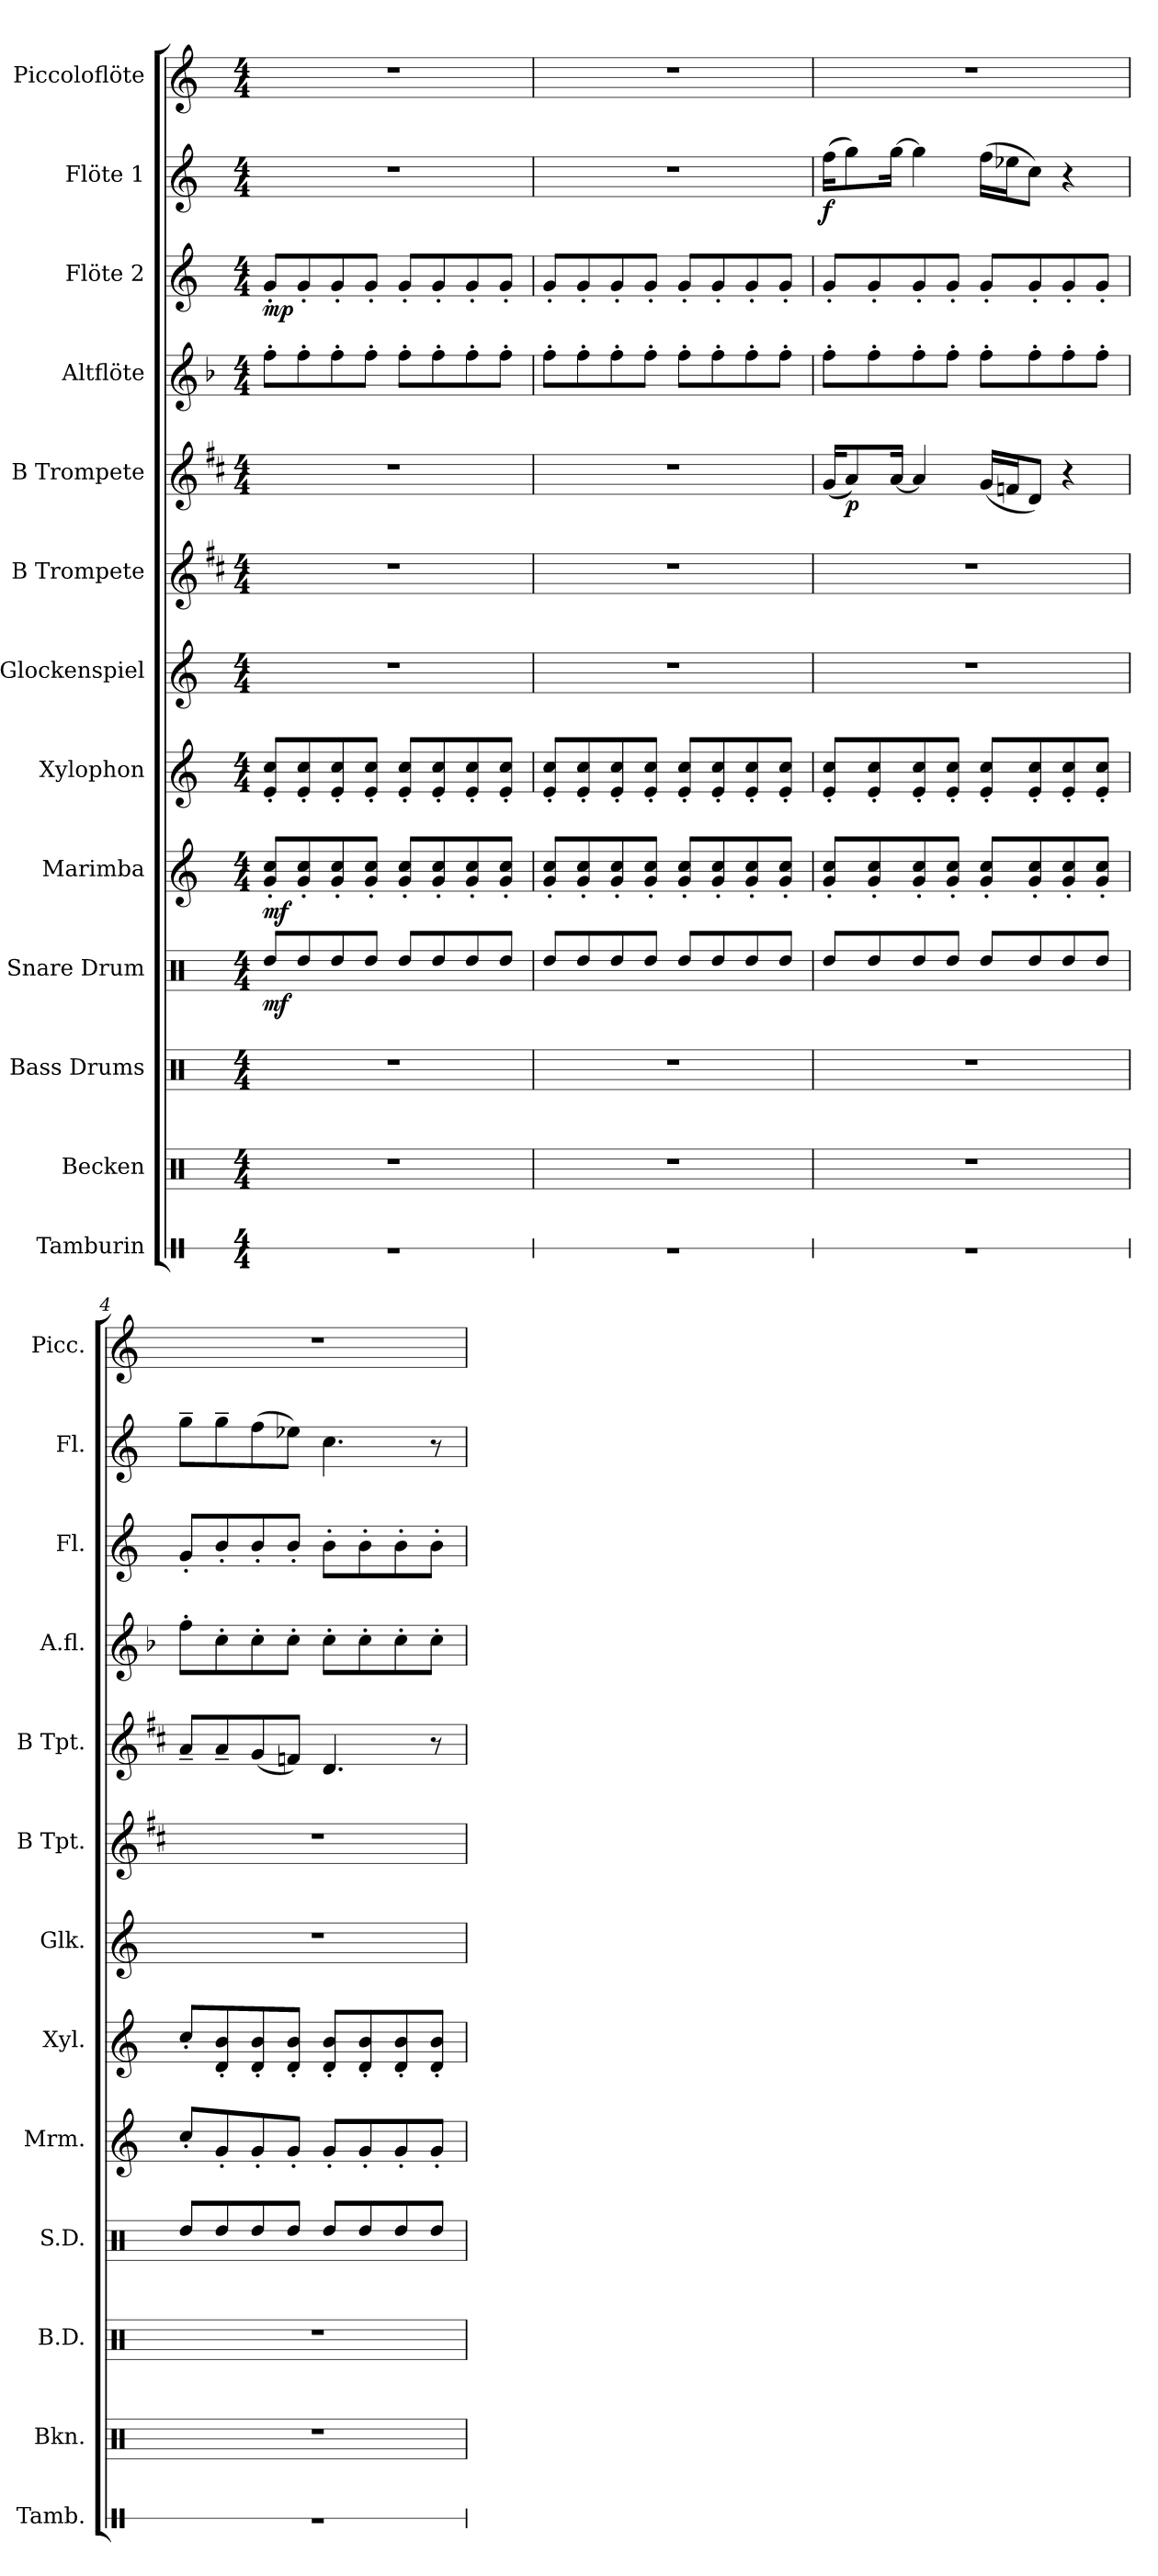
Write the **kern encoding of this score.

**kern	**kern	**kern	**kern	**dynam	**kern	**dynam	**kern	**kern	**kern	**kern	**dynam	**kern	**kern	**dynam	**kern	**dynam	**kern
*part13	*part12	*part11	*part10	*part10	*part9	*part9	*part8	*part7	*part6	*part5	*part5	*part4	*part3	*part3	*part2	*part2	*part1
*staff13	*staff12	*staff11	*staff10	*staff10	*staff9	*staff9	*staff8	*staff7	*staff6	*staff5	*staff5	*staff4	*staff3	*staff3	*staff2	*staff2	*staff1
*I"Tamburin	*I"Becken	*I"Bass Drums	*I"Snare Drum	*	*I"Marimba	*	*I"Xylophon	*I"Glockenspiel	*I"B Trompete	*I"B Trompete	*	*I"Altflöte	*I"Flöte 2	*	*I"Flöte 1	*	*I"Piccoloflöte
*I'Tamb.	*I'Bkn.	*I'B.D.	*I'S.D.	*	*I'Mrm.	*	*I'Xyl.	*I'Glk.	*I'B Tpt.	*I'B Tpt.	*	*I'A.fl.	*I'Fl.	*	*I'Fl.	*	*I'Picc.
*stria1	*	*	*	*	*	*	*	*	*	*	*	*	*	*	*	*	*
*clefX	*clefX	*clefX	*clefX	*	*clefG2	*	*clefG2	*clefG2	*clefG2	*clefG2	*	*clefG2	*clefG2	*	*clefG2	*	*clefG2
*	*	*	*	*	*	*	*ITrd-7c-12	*ITrd-14c-24	*ITrd1c2	*ITrd1c2	*	*ITrd3c5	*	*	*	*	*ITrd-7c-12
*k[]	*k[]	*k[]	*k[]	*	*k[]	*	*k[]	*k[]	*k[]	*k[]	*	*k[]	*k[]	*	*k[]	*	*k[]
*M4/4	*M4/4	*M4/4	*M4/4	*	*M4/4	*	*M4/4	*M4/4	*M4/4	*M4/4	*	*M4/4	*M4/4	*	*M4/4	*	*M4/4
*MM110	*MM110	*MM110	*MM110	*	*MM110	*	*MM110	*MM110	*MM110	*MM110	*	*MM110	*MM110	*	*MM110	*	*MM110
=1	=1	=1	=1	=1	=1	=1	=1	=1	=1	=1	=1	=1	=1	=1	=1	=1	=1
!	!	!	!	!LO:DY:b	!	!LO:DY:b	!	!	!	!	!	!	!	!LO:DY:b	!	!	!
1r	1r	1r	8Rdd/L	mf	8g/' 8cc/'L	mf	8ee/' 8ccc/'L	1r	1r	1r	.	8cc'\L	8g'/L	mp	1r	.	1r
.	.	.	8Rdd/	.	8g/' 8cc/'	.	8ee/' 8ccc/'	.	.	.	.	8cc'\	8g'/	.	.	.	.
.	.	.	8Rdd/	.	8g/' 8cc/'	.	8ee/' 8ccc/'	.	.	.	.	8cc'\	8g'/	.	.	.	.
.	.	.	8Rdd/J	.	8g/' 8cc/'J	.	8ee/' 8ccc/'J	.	.	.	.	8cc'\J	8g'/J	.	.	.	.
.	.	.	8Rdd/L	.	8g/' 8cc/'L	.	8ee/' 8ccc/'L	.	.	.	.	8cc'\L	8g'/L	.	.	.	.
.	.	.	8Rdd/	.	8g/' 8cc/'	.	8ee/' 8ccc/'	.	.	.	.	8cc'\	8g'/	.	.	.	.
.	.	.	8Rdd/	.	8g/' 8cc/'	.	8ee/' 8ccc/'	.	.	.	.	8cc'\	8g'/	.	.	.	.
.	.	.	8Rdd/J	.	8g/' 8cc/'J	.	8ee/' 8ccc/'J	.	.	.	.	8cc'\J	8g'/J	.	.	.	.
=2	=2	=2	=2	=2	=2	=2	=2	=2	=2	=2	=2	=2	=2	=2	=2	=2	=2
1r	1r	1r	8Rdd/L	.	8g/' 8cc/'L	.	8ee/' 8ccc/'L	1r	1r	1r	.	8cc'\L	8g'/L	.	1r	.	1r
.	.	.	8Rdd/	.	8g/' 8cc/'	.	8ee/' 8ccc/'	.	.	.	.	8cc'\	8g'/	.	.	.	.
.	.	.	8Rdd/	.	8g/' 8cc/'	.	8ee/' 8ccc/'	.	.	.	.	8cc'\	8g'/	.	.	.	.
.	.	.	8Rdd/J	.	8g/' 8cc/'J	.	8ee/' 8ccc/'J	.	.	.	.	8cc'\J	8g'/J	.	.	.	.
.	.	.	8Rdd/L	.	8g/' 8cc/'L	.	8ee/' 8ccc/'L	.	.	.	.	8cc'\L	8g'/L	.	.	.	.
.	.	.	8Rdd/	.	8g/' 8cc/'	.	8ee/' 8ccc/'	.	.	.	.	8cc'\	8g'/	.	.	.	.
.	.	.	8Rdd/	.	8g/' 8cc/'	.	8ee/' 8ccc/'	.	.	.	.	8cc'\	8g'/	.	.	.	.
.	.	.	8Rdd/J	.	8g/' 8cc/'J	.	8ee/' 8ccc/'J	.	.	.	.	8cc'\J	8g'/J	.	.	.	.
=3	=3	=3	=3	=3	=3	=3	=3	=3	=3	=3	=3	=3	=3	=3	=3	=3	=3
!	!	!	!	!	!	!	!	!	!	!	!	!	!	!	!	!LO:DY:b	!
1r	1r	1r	8Rdd/L	.	8g/' 8cc/'L	.	8ee/' 8ccc/'L	1r	1r	(16f/KL	.	8cc'\L	8g'/L	.	(16ff\KL	f	1r
!	!	!	!	!	!	!	!	!	!	!	!LO:DY:b	!	!	!	!	!	!
.	.	.	.	.	.	.	.	.	.	8g/)	p	.	.	.	8gg\)	.	.
.	.	.	8Rdd/	.	8g/' 8cc/'	.	8ee/' 8ccc/'	.	.	.	.	8cc'\	8g'/	.	.	.	.
.	.	.	.	.	.	.	.	.	.	[16g/Jk	.	.	.	.	[16gg\Jk	.	.
.	.	.	8Rdd/	.	8g/' 8cc/'	.	8ee/' 8ccc/'	.	.	4g/]	.	8cc'\	8g'/	.	4gg\]	.	.
.	.	.	8Rdd/J	.	8g/' 8cc/'J	.	8ee/' 8ccc/'J	.	.	.	.	8cc'\J	8g'/J	.	.	.	.
.	.	.	8Rdd/L	.	8g/' 8cc/'L	.	8ee/' 8ccc/'L	.	.	(16f/LL	.	8cc'\L	8g'/L	.	(16ff\LL	.	.
.	.	.	.	.	.	.	.	.	.	16e-X/J	.	.	.	.	16ee-X\J	.	.
.	.	.	8Rdd/	.	8g/' 8cc/'	.	8ee/' 8ccc/'	.	.	8c/J)	.	8cc'\	8g'/	.	8cc\J)	.	.
.	.	.	8Rdd/	.	8g/' 8cc/'	.	8ee/' 8ccc/'	.	.	4r	.	8cc'\	8g'/	.	4r	.	.
.	.	.	8Rdd/J	.	8g/' 8cc/'J	.	8ee/' 8ccc/'J	.	.	.	.	8cc'\J	8g'/J	.	.	.	.
=4	=4	=4	=4	=4	=4	=4	=4	=4	=4	=4	=4	=4	=4	=4	=4	=4	=4
1r	1r	1r	8Rdd/L	.	8cc'/L	.	8ccc'/L	1r	1r	8g~/L	.	8cc'\L	8g'/L	.	8gg~\L	.	1r
.	.	.	8Rdd/	.	8g'/	.	8dd/' 8bb/'	.	.	8g~/	.	8g'\	8b'/	.	8gg~\	.	.
.	.	.	8Rdd/	.	8g'/	.	8dd/' 8bb/'	.	.	(8f/	.	8g'\	8b'/	.	(8ff\	.	.
.	.	.	8Rdd/J	.	8g'/J	.	8dd/' 8bb/'J	.	.	8e-X/J)	.	8g'\J	8b'/J	.	8ee-X\J)	.	.
.	.	.	8Rdd/L	.	8g'/L	.	8dd/' 8bb/'L	.	.	4.c/	.	8g'\L	8b'\L	.	4.cc\	.	.
.	.	.	8Rdd/	.	8g'/	.	8dd/' 8bb/'	.	.	.	.	8g'\	8b'\	.	.	.	.
.	.	.	8Rdd/	.	8g'/	.	8dd/' 8bb/'	.	.	.	.	8g'\	8b'\	.	.	.	.
.	.	.	8Rdd/J	.	8g'/J	.	8dd/' 8bb/'J	.	.	8r	.	8g'\J	8b'\J	.	8r	.	.
=	=	=	=	=	=	=	=	=	=	=	=	=	=	=	=	=	=
*-	*-	*-	*-	*-	*-	*-	*-	*-	*-	*-	*-	*-	*-	*-	*-	*-	*-
